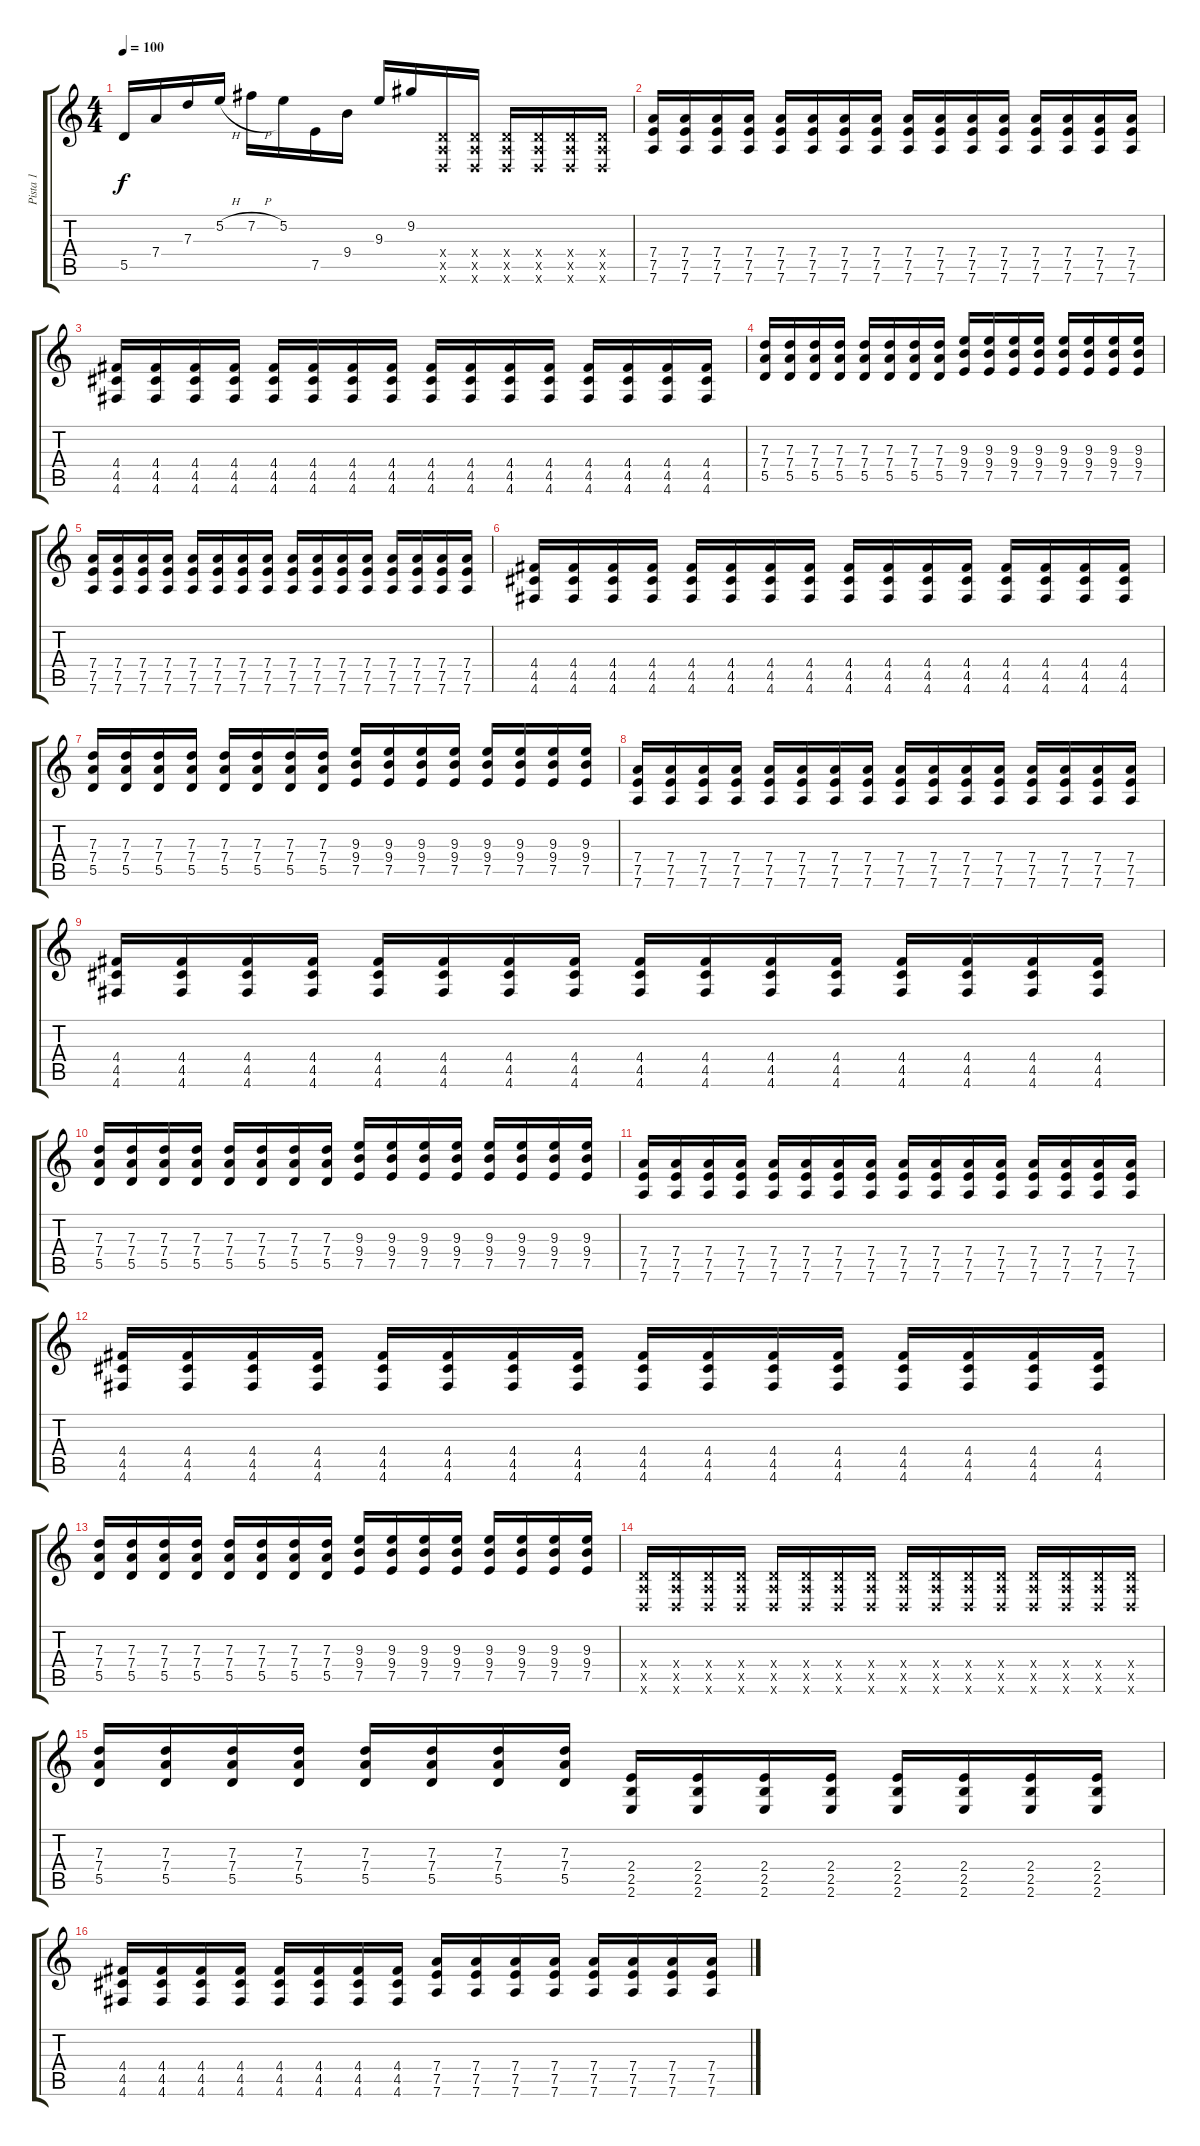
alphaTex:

\track ("Pista 1" "Pista 1") {instrument acousticguitarsteel}
\staff {score tabs}
\tuning (E4 B3 G3 D3 A2 D2) {hide}
\ts (4 4)
\tempo 100
\clef g2
\ks c
5.5.16{dy f} 7.4.16 7.3.16 5.2{h}.16 7.2{h}.16 5.2.16 7.5.16 9.4.16 9.3.16 9.2.16 (0.4{x} 0.5{x} 0.6{x}).16 (0.4{x} 0.5{x} 0.6{x}).16 (0.4{x} 0.5{x} 0.6{x}).16 (0.4{x} 0.5{x} 0.6{x}).16 (0.4{x} 0.5{x} 0.6{x}).16 (0.4{x} 0.5{x} 0.6{x}).16 |
(7.4 7.5 7.6).16 (7.4 7.5 7.6).16 (7.4 7.5 7.6).16 (7.4 7.5 7.6).16 (7.4 7.5 7.6).16 (7.4 7.5 7.6).16 (7.4 7.5 7.6).16 (7.4 7.5 7.6).16 (7.4 7.5 7.6).16 (7.4 7.5 7.6).16 (7.4 7.5 7.6).16 (7.4 7.5 7.6).16 (7.4 7.5 7.6).16 (7.4 7.5 7.6).16 (7.4 7.5 7.6).16 (7.4 7.5 7.6).16 |
(4.4 4.5 4.6).16 (4.4 4.5 4.6).16 (4.4 4.5 4.6).16 (4.4 4.5 4.6).16 (4.4 4.5 4.6).16 (4.4 4.5 4.6).16 (4.4 4.5 4.6).16 (4.4 4.5 4.6).16 (4.4 4.5 4.6).16 (4.4 4.5 4.6).16 (4.4 4.5 4.6).16 (4.4 4.5 4.6).16 (4.4 4.5 4.6).16 (4.4 4.5 4.6).16 (4.4 4.5 4.6).16 (4.4 4.5 4.6).16 |
(7.3 7.4 5.5).16 (7.3 7.4 5.5).16 (7.3 7.4 5.5).16 (7.3 7.4 5.5).16 (7.3 7.4 5.5).16 (7.3 7.4 5.5).16 (7.3 7.4 5.5).16 (7.3 7.4 5.5).16 (9.3 9.4 7.5).16 (9.3 9.4 7.5).16 (9.3 9.4 7.5).16 (9.3 9.4 7.5).16 (9.3 9.4 7.5).16 (9.3 9.4 7.5).16 (9.3 9.4 7.5).16 (9.3 9.4 7.5).16 |
(7.4 7.5 7.6).16 (7.4 7.5 7.6).16 (7.4 7.5 7.6).16 (7.4 7.5 7.6).16 (7.4 7.5 7.6).16 (7.4 7.5 7.6).16 (7.4 7.5 7.6).16 (7.4 7.5 7.6).16 (7.4 7.5 7.6).16 (7.4 7.5 7.6).16 (7.4 7.5 7.6).16 (7.4 7.5 7.6).16 (7.4 7.5 7.6).16 (7.4 7.5 7.6).16 (7.4 7.5 7.6).16 (7.4 7.5 7.6).16 |
(4.4 4.5 4.6).16 (4.4 4.5 4.6).16 (4.4 4.5 4.6).16 (4.4 4.5 4.6).16 (4.4 4.5 4.6).16 (4.4 4.5 4.6).16 (4.4 4.5 4.6).16 (4.4 4.5 4.6).16 (4.4 4.5 4.6).16 (4.4 4.5 4.6).16 (4.4 4.5 4.6).16 (4.4 4.5 4.6).16 (4.4 4.5 4.6).16 (4.4 4.5 4.6).16 (4.4 4.5 4.6).16 (4.4 4.5 4.6).16 |
(7.3 7.4 5.5).16 (7.3 7.4 5.5).16 (7.3 7.4 5.5).16 (7.3 7.4 5.5).16 (7.3 7.4 5.5).16 (7.3 7.4 5.5).16 (7.3 7.4 5.5).16 (7.3 7.4 5.5).16 (9.3 9.4 7.5).16 (9.3 9.4 7.5).16 (9.3 9.4 7.5).16 (9.3 9.4 7.5).16 (9.3 9.4 7.5).16 (9.3 9.4 7.5).16 (9.3 9.4 7.5).16 (9.3 9.4 7.5).16 |
(7.4 7.5 7.6).16 (7.4 7.5 7.6).16 (7.4 7.5 7.6).16 (7.4 7.5 7.6).16 (7.4 7.5 7.6).16 (7.4 7.5 7.6).16 (7.4 7.5 7.6).16 (7.4 7.5 7.6).16 (7.4 7.5 7.6).16 (7.4 7.5 7.6).16 (7.4 7.5 7.6).16 (7.4 7.5 7.6).16 (7.4 7.5 7.6).16 (7.4 7.5 7.6).16 (7.4 7.5 7.6).16 (7.4 7.5 7.6).16 |
(4.4 4.5 4.6).16 (4.4 4.5 4.6).16 (4.4 4.5 4.6).16 (4.4 4.5 4.6).16 (4.4 4.5 4.6).16 (4.4 4.5 4.6).16 (4.4 4.5 4.6).16 (4.4 4.5 4.6).16 (4.4 4.5 4.6).16 (4.4 4.5 4.6).16 (4.4 4.5 4.6).16 (4.4 4.5 4.6).16 (4.4 4.5 4.6).16 (4.4 4.5 4.6).16 (4.4 4.5 4.6).16 (4.4 4.5 4.6).16 |
(7.3 7.4 5.5).16 (7.3 7.4 5.5).16 (7.3 7.4 5.5).16 (7.3 7.4 5.5).16 (7.3 7.4 5.5).16 (7.3 7.4 5.5).16 (7.3 7.4 5.5).16 (7.3 7.4 5.5).16 (9.3 9.4 7.5).16 (9.3 9.4 7.5).16 (9.3 9.4 7.5).16 (9.3 9.4 7.5).16 (9.3 9.4 7.5).16 (9.3 9.4 7.5).16 (9.3 9.4 7.5).16 (9.3 9.4 7.5).16 |
(7.4 7.5 7.6).16 (7.4 7.5 7.6).16 (7.4 7.5 7.6).16 (7.4 7.5 7.6).16 (7.4 7.5 7.6).16 (7.4 7.5 7.6).16 (7.4 7.5 7.6).16 (7.4 7.5 7.6).16 (7.4 7.5 7.6).16 (7.4 7.5 7.6).16 (7.4 7.5 7.6).16 (7.4 7.5 7.6).16 (7.4 7.5 7.6).16 (7.4 7.5 7.6).16 (7.4 7.5 7.6).16 (7.4 7.5 7.6).16 |
(4.4 4.5 4.6).16 (4.4 4.5 4.6).16 (4.4 4.5 4.6).16 (4.4 4.5 4.6).16 (4.4 4.5 4.6).16 (4.4 4.5 4.6).16 (4.4 4.5 4.6).16 (4.4 4.5 4.6).16 (4.4 4.5 4.6).16 (4.4 4.5 4.6).16 (4.4 4.5 4.6).16 (4.4 4.5 4.6).16 (4.4 4.5 4.6).16 (4.4 4.5 4.6).16 (4.4 4.5 4.6).16 (4.4 4.5 4.6).16 |
(7.3 7.4 5.5).16 (7.3 7.4 5.5).16 (7.3 7.4 5.5).16 (7.3 7.4 5.5).16 (7.3 7.4 5.5).16 (7.3 7.4 5.5).16 (7.3 7.4 5.5).16 (7.3 7.4 5.5).16 (9.3 9.4 7.5).16 (9.3 9.4 7.5).16 (9.3 9.4 7.5).16 (9.3 9.4 7.5).16 (9.3 9.4 7.5).16 (9.3 9.4 7.5).16 (9.3 9.4 7.5).16 (9.3 9.4 7.5).16 |
(0.4{x} 0.5{x} 0.6{x}).16 (0.4{x} 0.5{x} 0.6{x}).16 (0.4{x} 0.5{x} 0.6{x}).16 (0.4{x} 0.5{x} 0.6{x}).16 (0.4{x} 0.5{x} 0.6{x}).16 (0.4{x} 0.5{x} 0.6{x}).16 (0.4{x} 0.5{x} 0.6{x}).16 (0.4{x} 0.5{x} 0.6{x}).16 (0.4{x} 0.5{x} 0.6{x}).16 (0.4{x} 0.5{x} 0.6{x}).16 (0.4{x} 0.5{x} 0.6{x}).16 (0.4{x} 0.5{x} 0.6{x}).16 (0.4{x} 0.5{x} 0.6{x}).16 (0.4{x} 0.5{x} 0.6{x}).16 (0.4{x} 0.5{x} 0.6{x}).16 (0.4{x} 0.5{x} 0.6{x}).16 |
(7.3 7.4 5.5).16 (7.3 7.4 5.5).16 (7.3 7.4 5.5).16 (7.3 7.4 5.5).16 (7.3 7.4 5.5).16 (7.3 7.4 5.5).16 (7.3 7.4 5.5).16 (7.3 7.4 5.5).16 (2.4 2.5 2.6).16 (2.4 2.5 2.6).16 (2.4 2.5 2.6).16 (2.4 2.5 2.6).16 (2.4 2.5 2.6).16 (2.4 2.5 2.6).16 (2.4 2.5 2.6).16 (2.4 2.5 2.6).16 |
(4.4 4.5 4.6).16 (4.4 4.5 4.6).16 (4.4 4.5 4.6).16 (4.4 4.5 4.6).16 (4.4 4.5 4.6).16 (4.4 4.5 4.6).16 (4.4 4.5 4.6).16 (4.4 4.5 4.6).16 (7.4 7.5 7.6).16 (7.4 7.5 7.6).16 (7.4 7.5 7.6).16 (7.4 7.5 7.6).16 (7.4 7.5 7.6).16 (7.4 7.5 7.6).16 (7.4 7.5 7.6).16 (7.4 7.5 7.6).16
